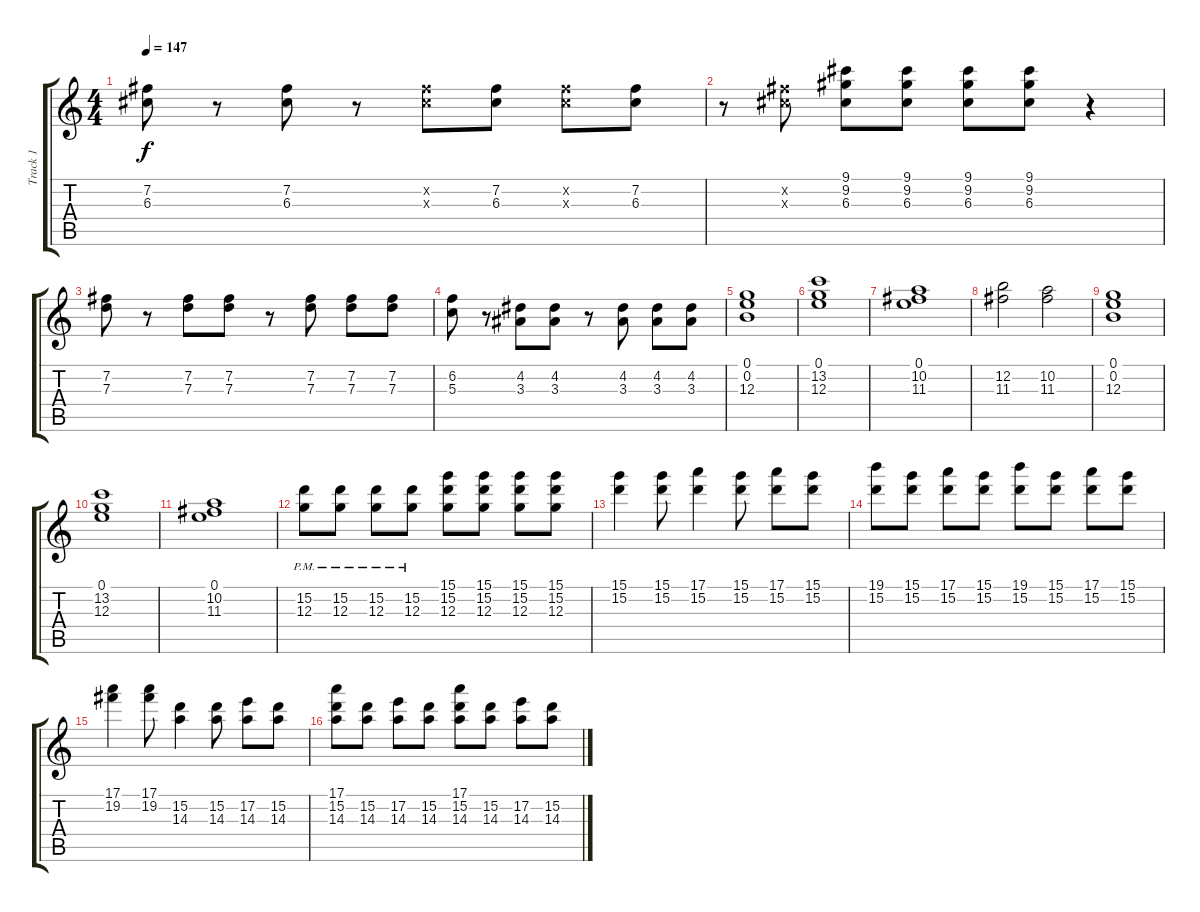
\track ("Track 1" "Track 1") {instrument acousticguitarsteel}
\staff {score tabs}
\tuning (E4 B3 G3 D3 A2 E2) {hide}
\ts (4 4)
\tempo 147
\clef g2
\ks c
(7.2 6.3).8{dy f} r.8 (7.2 6.3).8 r.8 (7.2{x} 6.3{x}).8 (7.2 6.3).8 (7.2{x} 6.3{x}).8 (7.2 6.3).8 |
r.8 (7.2{x} 6.3{x}).8 (9.1 9.2 6.3).8 (9.1 9.2 6.3).8 (9.1 9.2 6.3).8 (9.1 9.2 6.3).8 r.4 |
(7.2 7.3).8 r.8 (7.2 7.3).8 (7.2 7.3).8 r.8 (7.2 7.3).8 (7.2 7.3).8 (7.2 7.3).8 |
(6.2 5.3).8 r.8 (4.2 3.3).8 (4.2 3.3).8 r.8 (4.2 3.3).8 (4.2 3.3).8 (4.2 3.3).8 |
(0.1 0.2 12.3).1 |
(0.1 13.2 12.3).1 |
(0.1 10.2 11.3).1 |
(12.2 11.3).2 (10.2 11.3).2 |
(0.1 0.2 12.3).1 |
(0.1 13.2 12.3).1 |
(0.1 10.2 11.3).1 |
(15.2{pm} 12.3{pm}).8 (15.2{pm} 12.3{pm}).8 (15.2{pm} 12.3{pm}).8 (15.2{pm} 12.3{pm}).8 (15.1 15.2 12.3).8 (15.1 15.2 12.3).8 (15.1 15.2 12.3).8 (15.1 15.2 12.3).8 |
(15.1 15.2).4 (15.1 15.2).8 (17.1 15.2).4 (15.1 15.2).8 (17.1 15.2).8 (15.1 15.2).8 |
(19.1 15.2).8 (15.1 15.2).8 (17.1 15.2).8 (15.1 15.2).8 (19.1 15.2).8 (15.1 15.2).8 (17.1 15.2).8 (15.1 15.2).8 |
(17.1 19.2).4 (17.1 19.2).8 (15.2 14.3).4 (15.2 14.3).8 (17.2 14.3).8 (15.2 14.3).8 |
(17.1 15.2 14.3).8 (15.2 14.3).8 (17.2 14.3).8 (15.2 14.3).8 (17.1 15.2 14.3).8 (15.2 14.3).8 (17.2 14.3).8 (15.2 14.3).8
